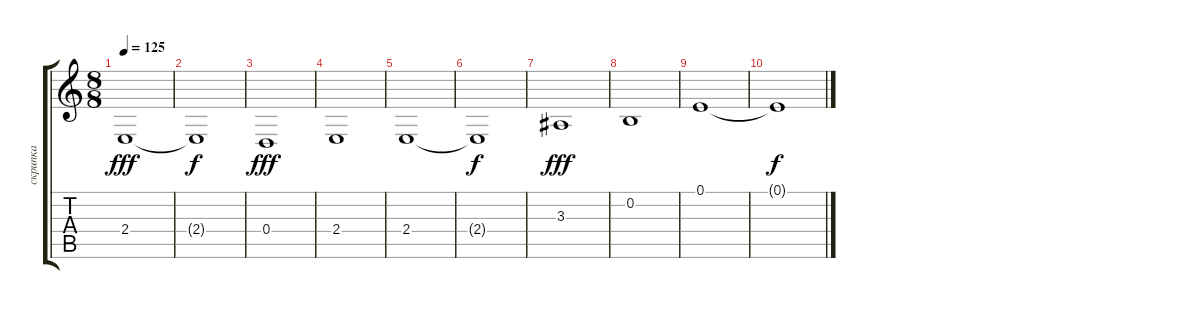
\track ("скрипка" "скрипка") {instrument viola}
\staff {score tabs}
\tuning (E4 B3 G3 D3 A2 E2) {hide}
\ts (8 8)
\tempo 125
\clef g2
\ks c
2.4.1{dy fff} |
2.4{t}.1{dy f} |
0.4.1{dy fff} |
2.4.1 |
2.4.1 |
2.4{t}.1{dy f} |
3.3.1{dy fff} |
0.2.1 |
0.1.1 |
0.1{t}.1{dy f}
